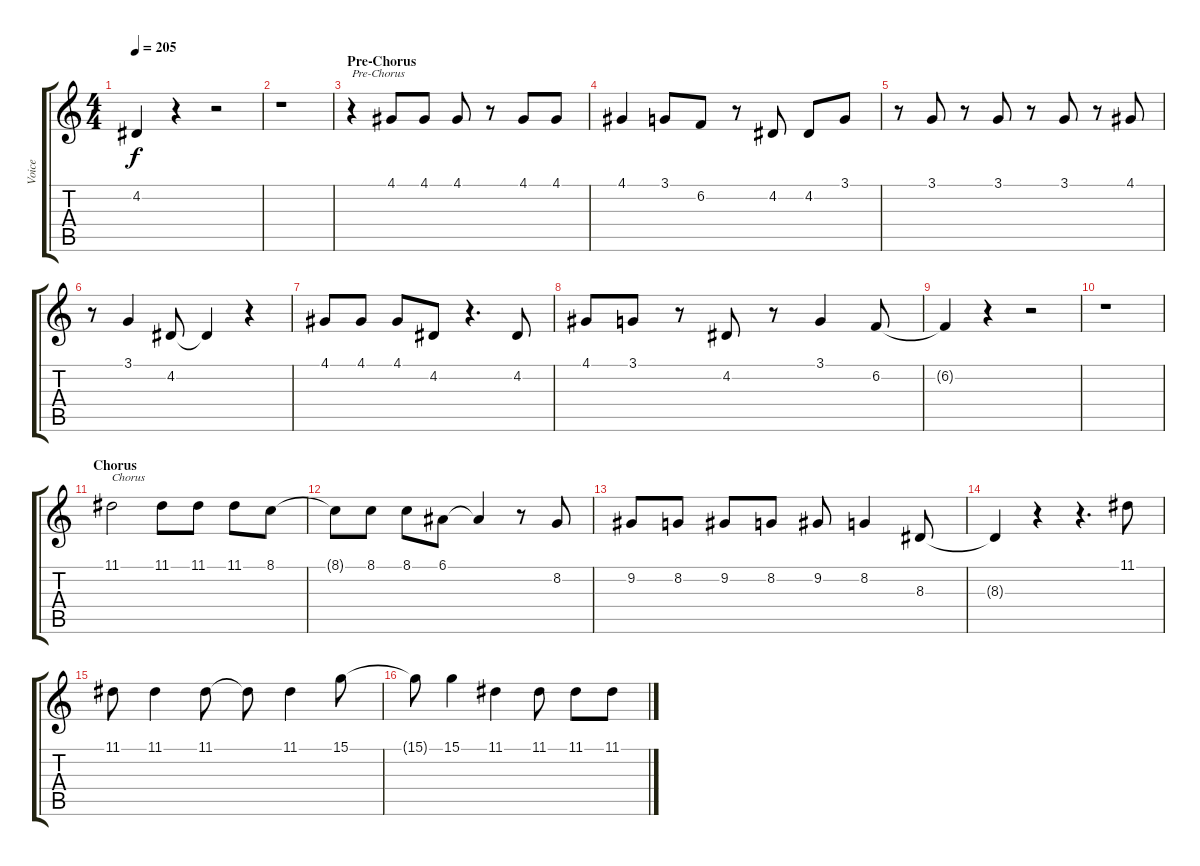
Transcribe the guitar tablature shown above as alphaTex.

\track ("Voice" "Voice") {instrument baritonesax}
\staff {score tabs}
\tuning (E4 B3 G3 D3 A2 E2) {hide}
\ts (4 4)
\tempo 205
\clef g2
\ks c
4.2{t}.4{dy f} r.4 r.2 |
r.1 |
\section ("" "Pre-Chorus")
r.4{txt "Pre-Chorus"} 4.1.8 4.1.8 4.1.8 r.8 4.1.8 4.1.8 |
4.1.4 3.1.8 6.2.8 r.8 4.2.8 4.2.8 3.1.8 |
r.8 3.1.8 r.8 3.1.8 r.8 3.1.8 r.8 4.1.8 |
r.8 3.1.4 4.2.8 4.2{t}.4 r.4 |
4.1.8 4.1.8 4.1.8 4.2.8 r.4{d} 4.2.8 |
4.1.8 3.1.8 r.8 4.2.8 r.8 3.1.4 6.2.8 |
6.2{t}.4 r.4 r.2 |
r.1 |
\section ("" "Chorus")
11.1.2{txt "Chorus"} 11.1.8 11.1.8 11.1.8 8.1.8 |
8.1{t}.8 8.1.8 8.1.8 6.1.8 6.1{t}.4 r.8 8.2.8 |
9.2.8 8.2.8 9.2.8 8.2.8 9.2.8 8.2.4 8.3.8 |
8.3{t}.4 r.4 r.4{d} 11.1.8 |
11.1.8 11.1.4 11.1.8 11.1{t}.8 11.1.4 15.1.8 |
15.1{t}.8 15.1.4 11.1.4 11.1.8 11.1.8 11.1.8
